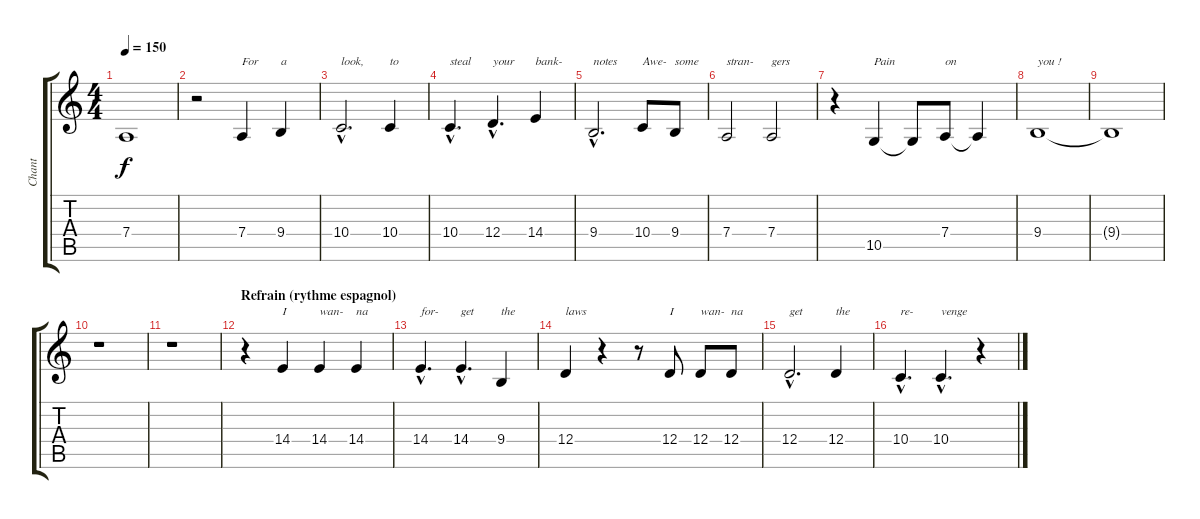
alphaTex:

\track ("Chant" "Chant") {instrument lead3calliope}
\staff {score tabs}
\tuning (E4 B3 G3 D3 A2 E2) {hide}
\ts (4 4)
\tempo 150
\clef g2
\ks c
7.4{t}.1{dy f} |
r.2 7.4.4{txt "For"} 9.4.4{txt "a"} |
10.4{hac}.2{d txt "look,"} 10.4.4{txt "to"} |
10.4{hac}.4{d txt "steal"} 12.4{hac}.4{d txt "your"} 14.4.4{txt "bank-"} |
9.4{hac}.2{d txt "notes"} 10.4.8{txt "Awe-"} 9.4.8{txt "some"} |
7.4.2{txt "stran-"} 7.4.2{txt "gers"} |
r.4 10.5.4{txt "Pain"} 10.5{t}.8 7.4.8{txt "on"} 7.4{t}.4 |
9.4.1{txt "you !"} |
9.4{t}.1 |
r.1 |
r.1 |
\section ("" "Refrain (rythme espagnol)")
r.4 14.4.4{txt "I"} 14.4.4{txt "wan-"} 14.4.4{txt "na"} |
14.4{hac}.4{d txt "for-"} 14.4{hac}.4{d txt "get"} 9.4.4{txt "the"} |
12.4.4{txt "laws"} r.4 r.8 12.4.8{txt "I"} 12.4.8{txt "wan-"} 12.4.8{txt "na"} |
12.4{hac}.2{d txt "get"} 12.4.4{txt "the"} |
10.4{hac}.4{d txt "re-"} 10.4{hac}.4{d txt "venge"} r.4
